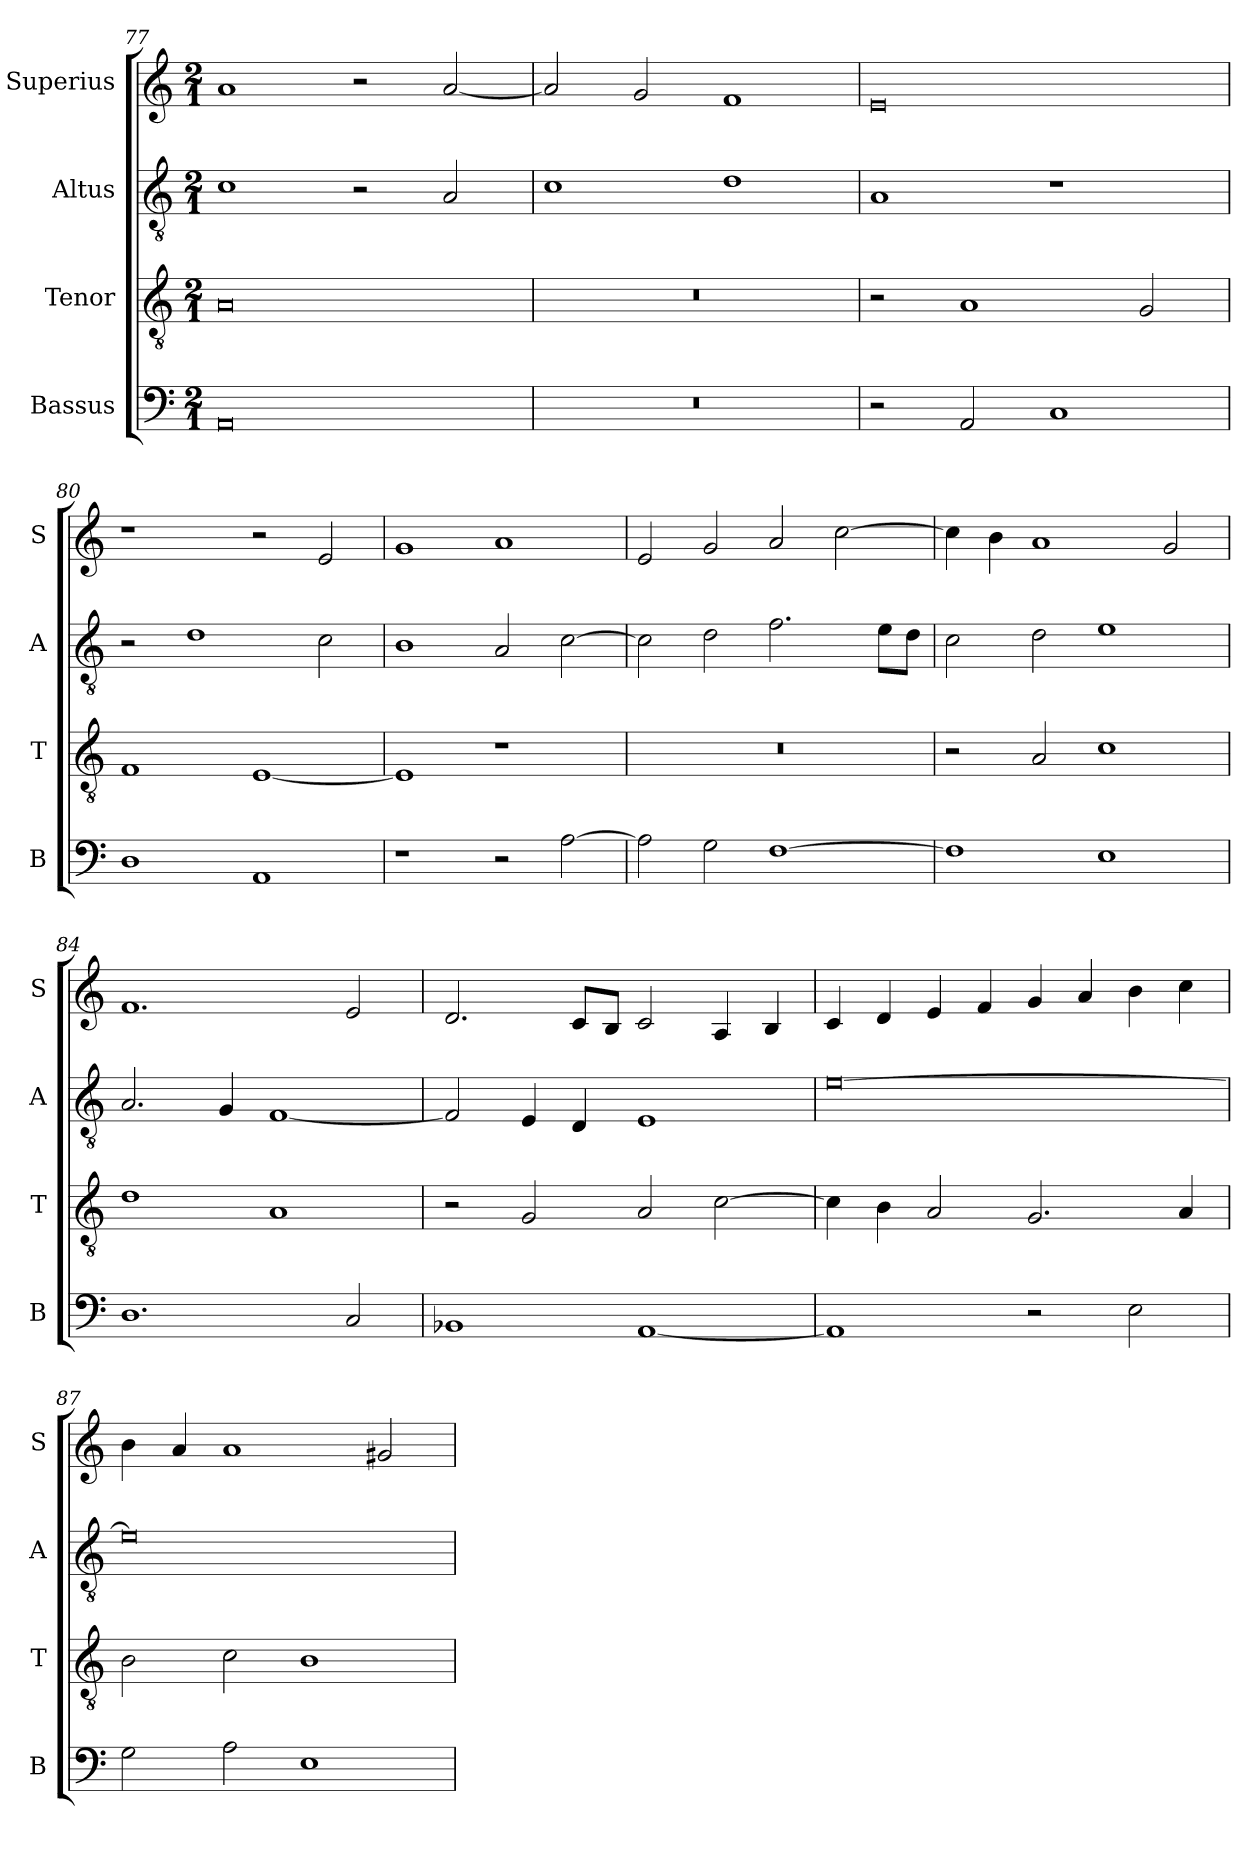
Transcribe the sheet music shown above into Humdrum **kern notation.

**kern	**kern	**kern	**kern
*part4	*part3	*part2	*part1
*staff4	*staff3	*staff2	*staff1
*I"Bassus	*I"Tenor	*I"Altus	*I"Superius
*I'B	*I'T	*I'A	*I'S
*clefF4	*clefGv2	*clefGv2	*clefG2
*k[]	*k[]	*k[]	*k[]
*C:	*C:	*C:	*C:
*M2/1	*M2/1	*M2/1	*M2/1
=77	=77	=77	=77
0AA	0A	1c	1a
.	.	2r	2r
.	.	2A	[2a
=78	=78	=78	=78
0r	0r	1c	2a]
.	.	.	2g
.	.	1d	1f
=79	=79	=79	=79
2r	2r	1A	0e
2AA	1A	.	.
1C	.	1r	.
.	2G	.	.
=80	=80	=80	=80
1D	1F	2r	1r
.	.	1d	.
1AA	[1E	.	2r
.	.	2c	2e
=81	=81	=81	=81
1r	1E]	1B	1g
2r	1r	2A	1a
[2A	.	[2c	.
=82	=82	=82	=82
2A]	0r	2c]	2e
2G	.	2d	2g
[1F	.	2.f	2a
.	.	.	[2cc
.	.	8eL	.
.	.	8dJ	.
=83	=83	=83	=83
1F]	2r	2c	4cc]
.	.	.	4b
.	2A	2d	1a
1E	1c	1e	.
.	.	.	2g
=84	=84	=84	=84
1.D	1d	2.A	1.f
.	.	4G	.
.	1A	[1F	.
2C	.	.	2e
=85	=85	=85	=85
1BB-X	2r	2F]	2.d
.	2G	4E	.
.	.	4D	8cL
.	.	.	8BJ
[1AA	2A	1E	2c
.	[2c	.	4A
.	.	.	4B
=86	=86	=86	=86
1AA]	4c]	[0e	4c
.	4B	.	4d
.	2A	.	4e
.	.	.	4f
2r	2.G	.	4g
.	.	.	4a
2E	.	.	4b
.	4A	.	4cc
=87	=87	=87	=87
2G	2B	0e]	4b
.	.	.	4a
2A	2c	.	1a
1E	1B	.	.
.	.	.	2g#X
=	=	=	=
*-	*-	*-	*-
